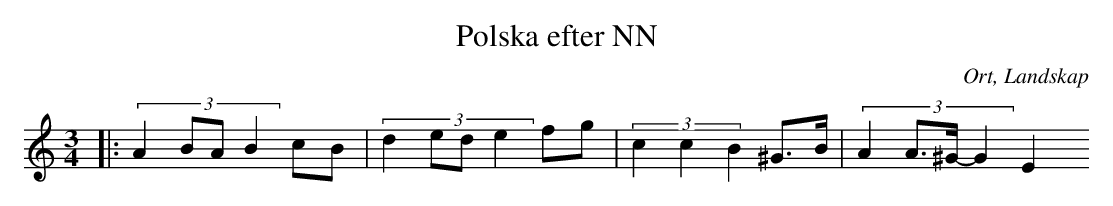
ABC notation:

X:1
T:Polska efter NN
O:Ort, Landskap
M:3/4
L:1/8
K:C
|: (3:2:4 A2 BA B2 cB| (3:2:4 d2 ed e2 fg|(3:2:3 c2 c2 B2 ^G>B|(3:2:4 A2 A>^G-G2 E2
